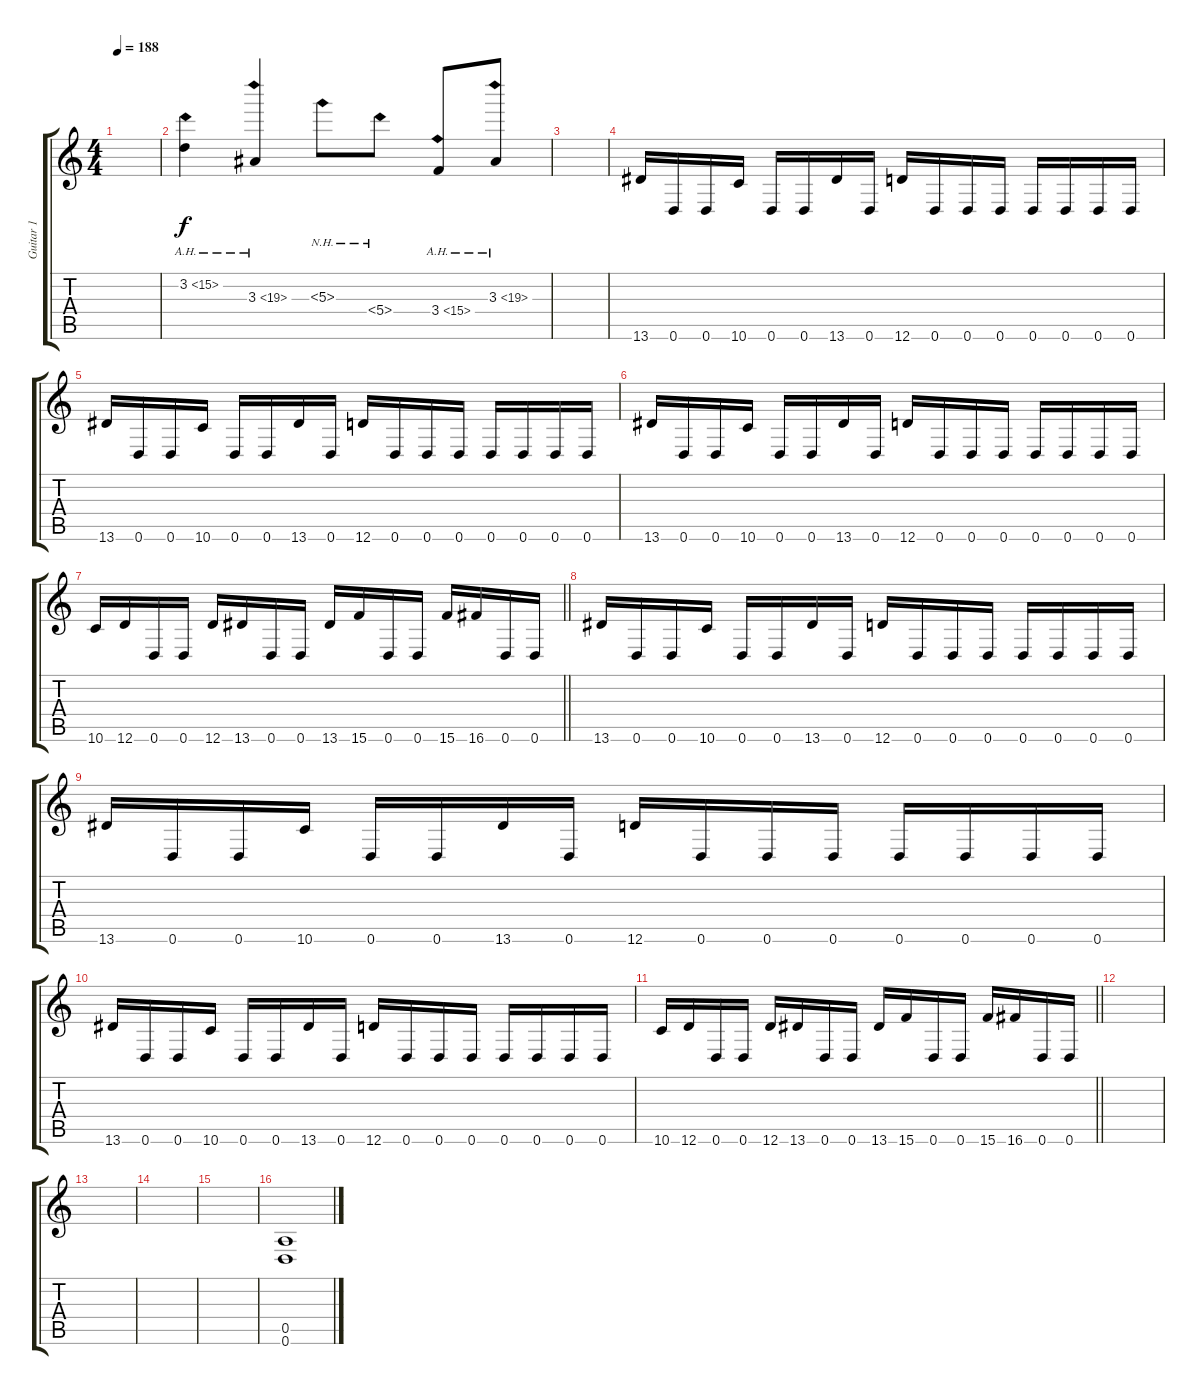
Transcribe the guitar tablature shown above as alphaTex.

\track ("Guitar 1" "Guitar 1") {instrument distortionguitar}
\staff {score tabs}
\tuning (E4 B3 G3 D3 A2 D2) {hide}
\ts (4 4)
\tempo 188
\clef g2
\ks c
|
3.2{ah 12}.4 3.3{ah 16}.4 5.3{nh}.8 5.4{nh}.8 3.4{ah 12}.8 3.3{ah 16}.8 |
|
13.6.16 0.6.16 0.6.16 10.6.16 0.6.16 0.6.16 13.6.16 0.6.16 12.6.16 0.6.16 0.6.16 0.6.16 0.6.16 0.6.16 0.6.16 0.6.16 |
13.6.16 0.6.16 0.6.16 10.6.16 0.6.16 0.6.16 13.6.16 0.6.16 12.6.16 0.6.16 0.6.16 0.6.16 0.6.16 0.6.16 0.6.16 0.6.16 |
13.6.16 0.6.16 0.6.16 10.6.16 0.6.16 0.6.16 13.6.16 0.6.16 12.6.16 0.6.16 0.6.16 0.6.16 0.6.16 0.6.16 0.6.16 0.6.16 |
\barLineRight lightlight
10.6.16 12.6.16 0.6.16 0.6.16 12.6.16 13.6.16 0.6.16 0.6.16 13.6.16 15.6.16 0.6.16 0.6.16 15.6.16 16.6.16 0.6.16 0.6.16 |
13.6.16 0.6.16 0.6.16 10.6.16 0.6.16 0.6.16 13.6.16 0.6.16 12.6.16 0.6.16 0.6.16 0.6.16 0.6.16 0.6.16 0.6.16 0.6.16 |
13.6.16 0.6.16 0.6.16 10.6.16 0.6.16 0.6.16 13.6.16 0.6.16 12.6.16 0.6.16 0.6.16 0.6.16 0.6.16 0.6.16 0.6.16 0.6.16 |
13.6.16 0.6.16 0.6.16 10.6.16 0.6.16 0.6.16 13.6.16 0.6.16 12.6.16 0.6.16 0.6.16 0.6.16 0.6.16 0.6.16 0.6.16 0.6.16 |
\barLineRight lightlight
10.6.16 12.6.16 0.6.16 0.6.16 12.6.16 13.6.16 0.6.16 0.6.16 13.6.16 15.6.16 0.6.16 0.6.16 15.6.16 16.6.16 0.6.16 0.6.16 |
|
|
|
|
(0.5 0.6).1
